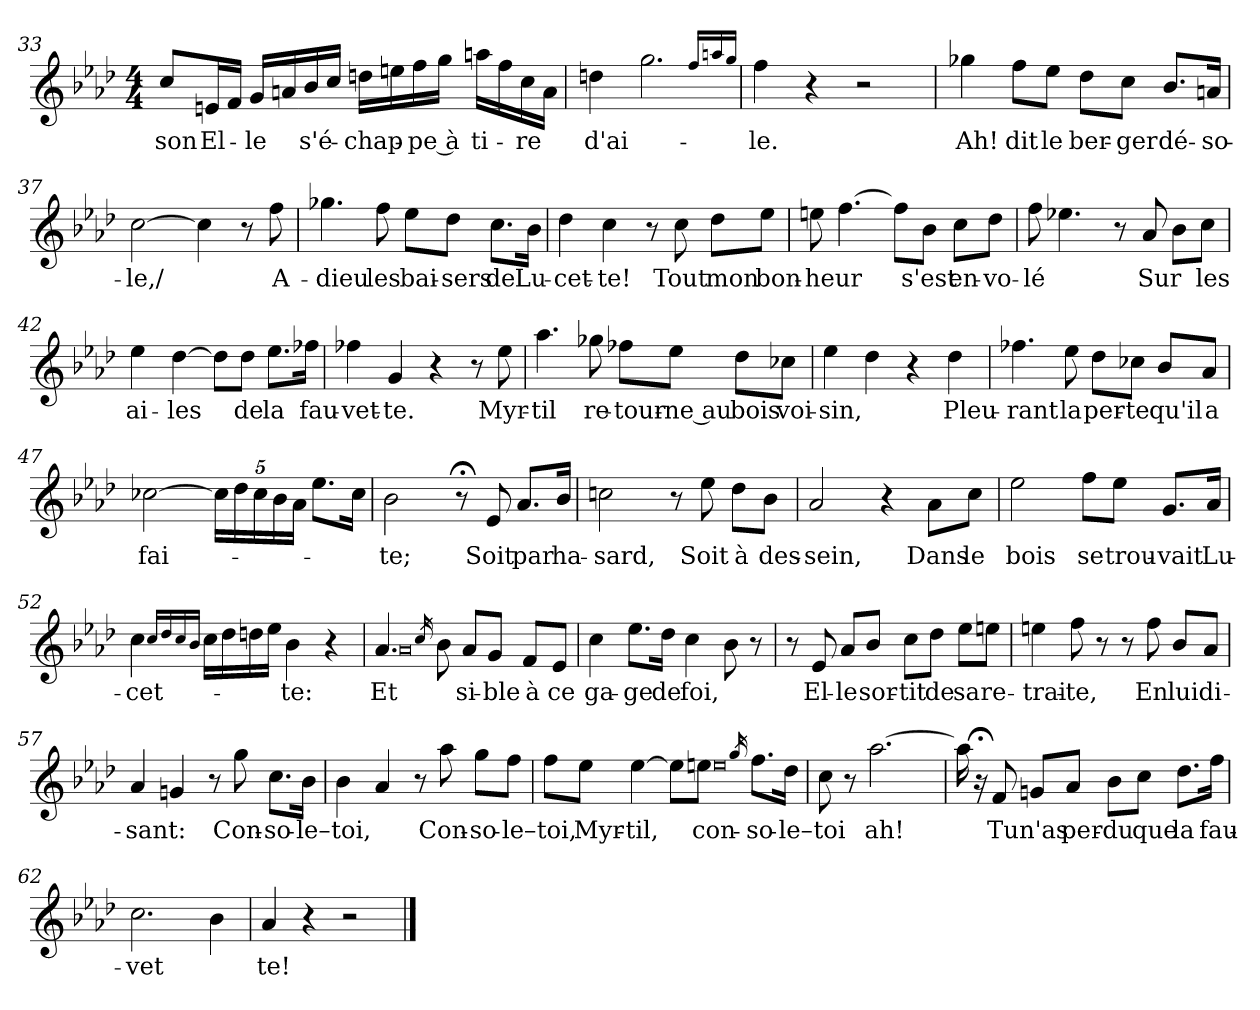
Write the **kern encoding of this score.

**kern	**text
*part1	*part1
*staff1	*staff1
!!LO:LB:g=z
*clefG2	*
*k[b-e-a-d-]	*
*M4/4	*
=33	=33
!	!LO:LY:b
8cc/L	-son
!	!LO:LY:b
16en/L	El-
16f/JJ	.
!	!LO:LY:b
16g/LL	-le
16an/	.
!	!LO:LY:b
16b-/	s'é-
16cc/JJ	.
!	!LO:LY:b
16ddn\LL	chap-
16een\	.
!	!LO:LY:b
16ff\	-pe à
16gg\JJ	.
!	!LO:LY:b
16aan\LL	ti-
16ff\	.
!	!LO:LY:b
16cc\	-re
16a\JJ	.
=34	=34
!	!LO:LY:b
4ddn\	d'ai-
2.gg\	.
16qff/LL	.
16qaan/	.
16qgg/JJ	.
=35	=35
!	!LO:LY:b
4ff\	-le.
4r	.
2r	.
=36	=36
!	!LO:LY:b
4gg-X\	Ah!
!	!LO:LY:b
8ff\L	dit
!	!LO:LY:b
8ee-\J	le
!	!LO:LY:b
8dd-\L	ber-
!	!LO:LY:b
8cc\J	-ger
!	!LO:LY:b
8.b-/L	dé-
!	!LO:LY:b
16an/Jk	-so-
=37	=37
!	!LO:LY:b
[2cc\	-le,/
4cc\]	.
8r	.
!	!LO:LY:b
8ff\	A-
!!LO:LB:g=z
=38	=38
!	!LO:LY:b
4.gg-X\	-dieu
!	!LO:LY:b
8ff\	les
!	!LO:LY:b
8ee-\L	bai-
!	!LO:LY:b
8dd-\J	-sers
!	!LO:LY:b
8.cc\L	de
!	!LO:LY:b
16b-\Jk	Lu-
=39	=39
!	!LO:LY:b
4dd-\	-cet-
!	!LO:LY:b
4cc\	-te!
8r	.
!	!LO:LY:b
8cc\	Tout
!	!LO:LY:b
8dd-\L	mon
!	!LO:LY:b
8ee-\J	bon-
=40	=40
!	!LO:LY:b
8een\	-heur
[4.ff\	.
8ff\L]	.
!	!LO:LY:b
8b-\J	s'est
!	!LO:LY:b
8cc\L	en-
!	!LO:LY:b
8dd-\J	-vo-
=41	=41
!	!LO:LY:b
8ff\	-lé
4.ee-X\	.
8r	.
!	!LO:LY:b
8a-/	Sur
8b-\L	.
!	!LO:LY:b
8cc\J	les
=42	=42
!	!LO:LY:b
4ee-\	ai-
!	!LO:LY:b
[4dd-\	-les
8dd-\L]	.
!	!LO:LY:b
8dd-\J	de
!	!LO:LY:b
8.ee-\L	la
!	!LO:LY:b
16ff-X\Jk	fau-
=43	=43
!	!LO:LY:b
4ff-X\	-vet-
!	!LO:LY:b
4g/	-te.
4r	.
8r	.
!	!LO:LY:b
8ee-\	Myr-
!!LO:LB:g=z
=44	=44
!	!LO:LY:b
4.aa-\	-til
!	!LO:LY:b
8gg-X\	re-
!	!LO:LY:b
8ff-X\L	-tour-
!	!LO:LY:b
8ee-\J	-ne au
!	!LO:LY:b
8dd-\L	bois
!	!LO:LY:b
8cc-X\J	voi-
=45	=45
!	!LO:LY:b
4ee-\	-sin,
4dd-\	.
4r	.
!	!LO:LY:b
4dd-\	Pleu-
=46	=46
!	!LO:LY:b
4.ff-X\	-rant
!	!LO:LY:b
8ee-\	la
!	!LO:LY:b
8dd-\L	per-
!	!LO:LY:b
8cc-X\J	-te
!	!LO:LY:b
8b-/L	qu'il
!	!LO:LY:b
8a-/J	a
=47	=47
!	!LO:LY:b
[2cc-X\	fai-
20cc-\LL]	.
20dd-\	.
20cc-\	.
20b-\	.
20a-\JJ	.
8.ee-\L	.
16cc-\Jk	.
=48	=48
!	!LO:LY:b
2b-\	-te;
8r;<	.
!	!LO:LY:b
8e-/	Soit
!	!LO:LY:b
8.a-/L	par
!	!LO:LY:b
16b-/Jk	ha-
=49	=49
!	!LO:LY:b
2ccn\	-sard,
8r	.
!	!LO:LY:b
8ee-\	Soit
!	!LO:LY:b
8dd-\L	à
!	!LO:LY:b
8b-\J	des-
!!LO:LB:g=z
=50	=50
!	!LO:LY:b
2a-/	-sein,
4r	.
!	!LO:LY:b
8a-\L	Dans
!	!LO:LY:b
8cc\J	le
=51	=51
!	!LO:LY:b
2ee-\	bois
!	!LO:LY:b
8ff\L	se
!	!LO:LY:b
8ee-\J	trou-
!	!LO:LY:b
8.g/L	-vait
!	!LO:LY:b
16a-/Jk	Lu-
=52	=52
!	!LO:LY:b
4cc\	-cet-
16qcc/LL	.
16qdd-/	.
16qcc/	.
16qb-/JJ	.
16cc\LL	.
16dd-\	.
16ddn\	.
16ee-\JJ	.
!	!LO:LY:b
4b-\	-te:
4r	.
=53	=53
!	!LO:LY:b
4.a-/	Et
0qa-	.
16qcc/	.
8b-\	.
!	!LO:LY:b
8a-/L	-si-
!	!LO:LY:b
8g/J	-ble
!	!LO:LY:b
8f/L	à
!	!LO:LY:b
8e-/J	ce
=54	=54
!	!LO:LY:b
4cc\	ga-
!	!LO:LY:b
8.ee-\L	-ge
!	!LO:LY:b
16dd-\Jk	de
!	!LO:LY:b
4cc\	foi,
8b-\	.
8r	.
!!LO:LB:g=z
=55	=55
8r	.
!	!LO:LY:b
8e-/	El-
!	!LO:LY:b
8a-/L	-le
!	!LO:LY:b
8b-/J	sor-
!	!LO:LY:b
8cc\L	-tit
!	!LO:LY:b
8dd-\J	de
!	!LO:LY:b
8ee-\L	sa
!	!LO:LY:b
8een\J	re-
=56	=56
!	!LO:LY:b
4een\	-trai-
!	!LO:LY:b
8ff\	-te,
8r	.
8r	.
!	!LO:LY:b
8ff\	En
!	!LO:LY:b
8b-/L	lui
!	!LO:LY:b
8a-/J	di-
=57	=57
!	!LO:LY:b
4a-/	-sant:
4gn/	.
8r	.
!	!LO:LY:b
8gg\	Con-
!	!LO:LY:b
8.cc\L	-so-
!	!LO:LY:b
16b-\Jk	-le–
=58	=58
!	!LO:LY:b
4b-\	toi,
4a-/	.
8r	.
!	!LO:LY:b
8aa-\	Con-
!	!LO:LY:b
8gg\L	-so-
!	!LO:LY:b
8ff\J	-le–
=59	=59
!	!LO:LY:b
8ff\L	toi,
!	!LO:LY:b
8ee-\J	Myr-
!	!LO:LY:b
[4ee-\	-til,
8ee-\L]	.
!	!LO:LY:b
8een\J	con-
0qee	.
16qgg/	.
!	!LO:LY:b
8.ff\L	-so-
!	!LO:LY:b
16dd-\Jk	-le–
!!LO:PB:g=z
=60	=60
!	!LO:LY:b
8cc\	toi
8r	.
!	!LO:LY:b
[2.aa-\	ah!
=61	=61
16aa-\]	.
16r;<	.
!	!LO:LY:b
8f/	Tu
!	!LO:LY:b
8gn/L	n'as
!	!LO:LY:b
8a-/J	per-
!	!LO:LY:b
8b-\L	-du
!	!LO:LY:b
8cc\J	que
!	!LO:LY:b
8.dd-\L	la
!	!LO:LY:b
16ff\Jk	fau-
=62	=62
!	!LO:LY:b
2.cc\	-vet
4b-\	.
=63	=63
!	!LO:LY:b
4a-/	-te!
4r	.
2r	.
==	==
*-	*-
